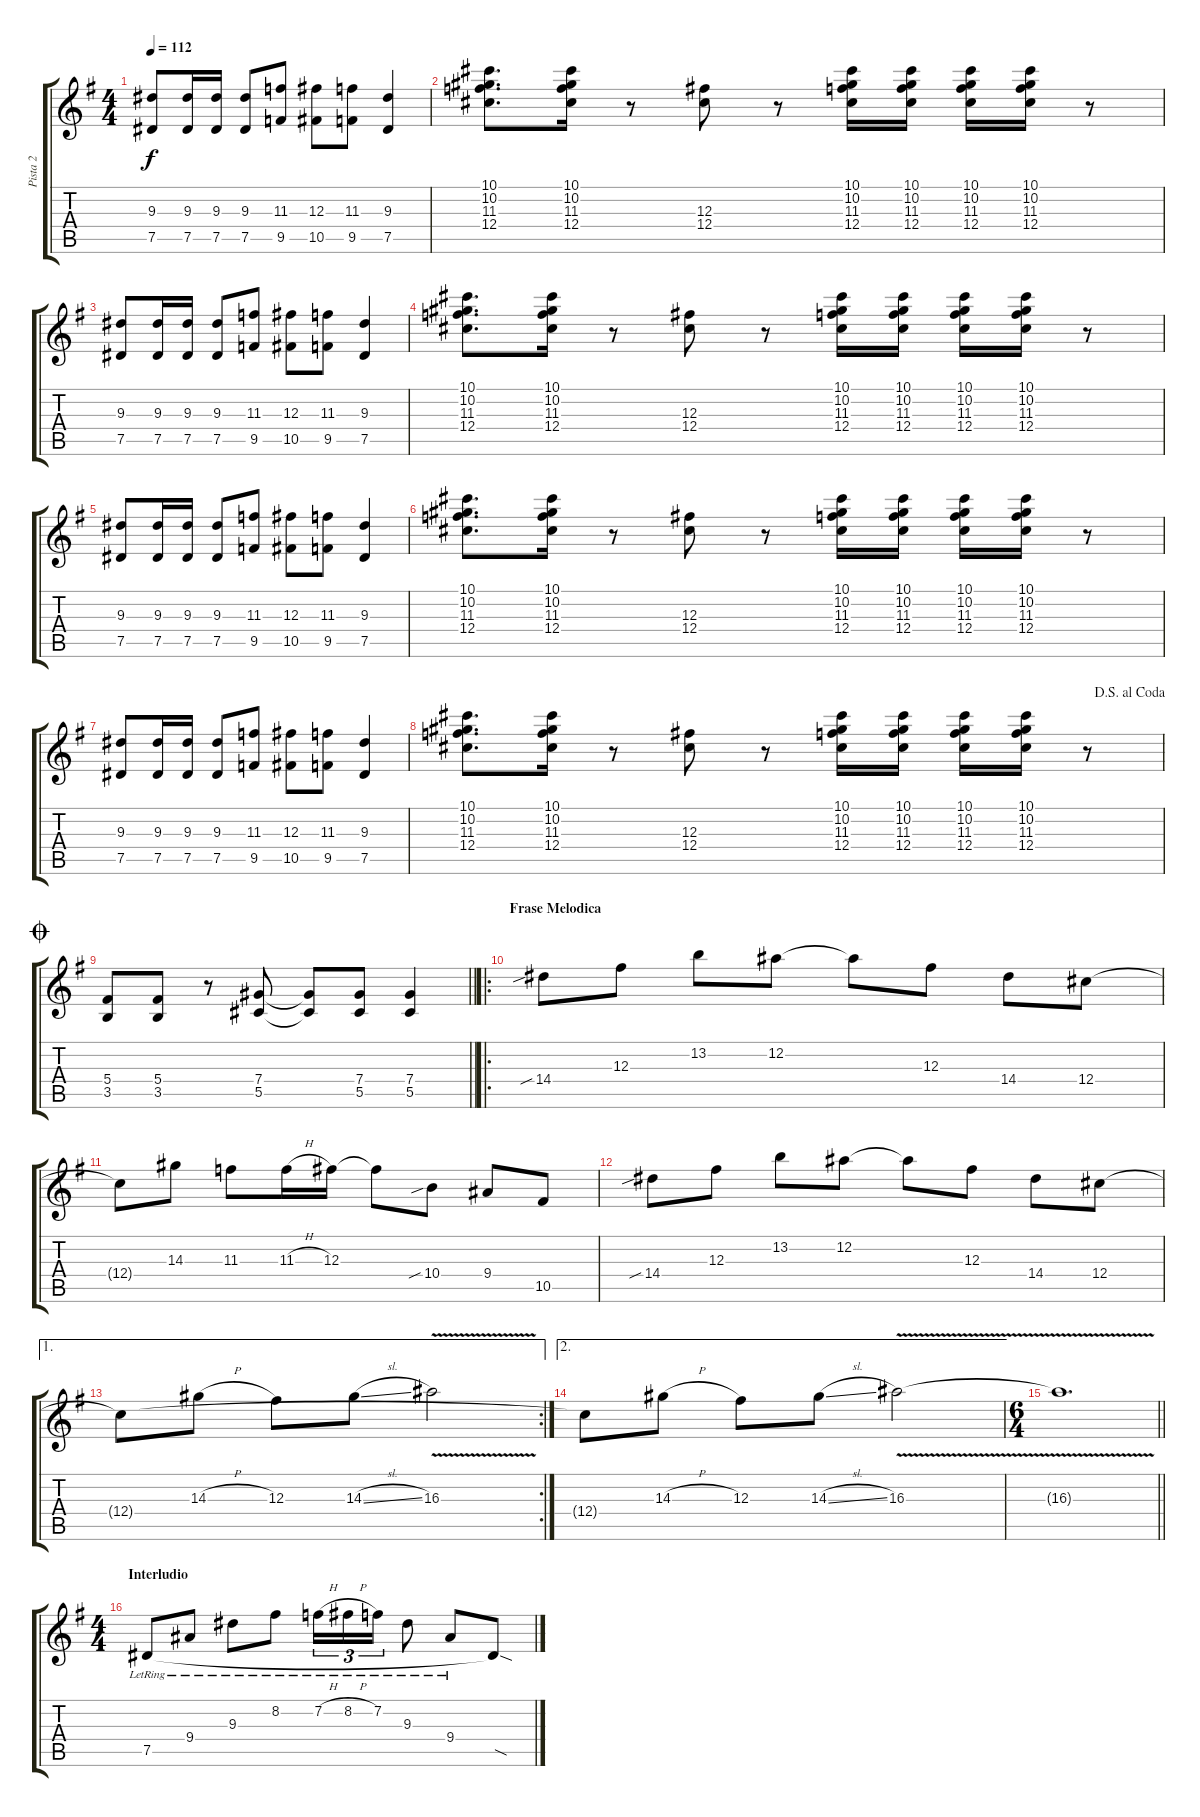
\track ("Pista 2" "Pista 2") {instrument distortionguitar}
\staff {score tabs}
\tuning (Eb4 Bb3 Gb3 Db3 Ab2 Eb2) {hide}
\ts (4 4)
\tempo 112
\clef g2
\ks g
(9.3 7.5).8{dy f} (9.3 7.5).16 (9.3 7.5).16 (9.3 7.5).8 (11.3 9.5).8 (12.3 10.5).8 (11.3 9.5).8 (9.3 7.5).4 |
(10.1 10.2 11.3 12.4).8{d} (10.1 10.2 11.3 12.4).16 r.8 (12.3 12.4).8 r.8 (10.1 10.2 11.3 12.4).16 (10.1 10.2 11.3 12.4).16 (10.1 10.2 11.3 12.4).16 (10.1 10.2 11.3 12.4).16 r.8 |
(9.3 7.5).8 (9.3 7.5).16 (9.3 7.5).16 (9.3 7.5).8 (11.3 9.5).8 (12.3 10.5).8 (11.3 9.5).8 (9.3 7.5).4 |
(10.1 10.2 11.3 12.4).8{d} (10.1 10.2 11.3 12.4).16 r.8 (12.3 12.4).8 r.8 (10.1 10.2 11.3 12.4).16 (10.1 10.2 11.3 12.4).16 (10.1 10.2 11.3 12.4).16 (10.1 10.2 11.3 12.4).16 r.8 |
(9.3 7.5).8 (9.3 7.5).16 (9.3 7.5).16 (9.3 7.5).8 (11.3 9.5).8 (12.3 10.5).8 (11.3 9.5).8 (9.3 7.5).4 |
(10.1 10.2 11.3 12.4).8{d} (10.1 10.2 11.3 12.4).16 r.8 (12.3 12.4).8 r.8 (10.1 10.2 11.3 12.4).16 (10.1 10.2 11.3 12.4).16 (10.1 10.2 11.3 12.4).16 (10.1 10.2 11.3 12.4).16 r.8 |
(9.3 7.5).8 (9.3 7.5).16 (9.3 7.5).16 (9.3 7.5).8 (11.3 9.5).8 (12.3 10.5).8 (11.3 9.5).8 (9.3 7.5).4 |
\jump dalsegnoalcoda
(10.1 10.2 11.3 12.4).8{d} (10.1 10.2 11.3 12.4).16 r.8 (12.3 12.4).8 r.8 (10.1 10.2 11.3 12.4).16 (10.1 10.2 11.3 12.4).16 (10.1 10.2 11.3 12.4).16 (10.1 10.2 11.3 12.4).16 r.8 |
\jump coda
\barLineRight lightlight
(5.4 3.5).8 (5.4 3.5).8 r.8 (7.4 5.5).8 (7.4{t} 5.5{t}).8 (7.4 5.5).8 (7.4 5.5).4 |
\ro
\section ("" "Frase Melodica")
14.4{sib}.8 12.3.8 13.2.8 12.2.8 12.2{t}.8 12.3.8 14.4.8 12.4.8 |
12.4{t}.8 14.3.8 11.3.8 11.3{h}.16 12.3.16 12.3{t}.8 10.4{sib}.8 9.4.8 10.5.8 |
14.4{sib}.8 12.3.8 13.2.8 12.2.8 12.2{t}.8 12.3.8 14.4.8 12.4.8 |
\ae 1
\rc 2
12.4{t}.8 14.3{h}.8 12.3.8 14.3{sl}.8 16.3{v}.2 |
\ae 2
12.4{t}.8 14.3{h}.8 12.3.8 14.3{sl}.8 16.3{v}.2 |
\ts (6 4)
\barLineRight lightlight
16.3{t}.1{d} |
\ts (4 4)
\section ("" "Interludio")
7.5{lr}.8{instrument acousticguitarsteel} 9.4{lr}.8 9.3{lr}.8 8.2{lr}.8 7.2{h lr}.16{tu (3 2)} 8.2{h lr}.16{tu (3 2)} 7.2{lr}.16{tu (3 2)} 9.3{lr}.8 9.4{lr}.8 7.5{sod t}.8
